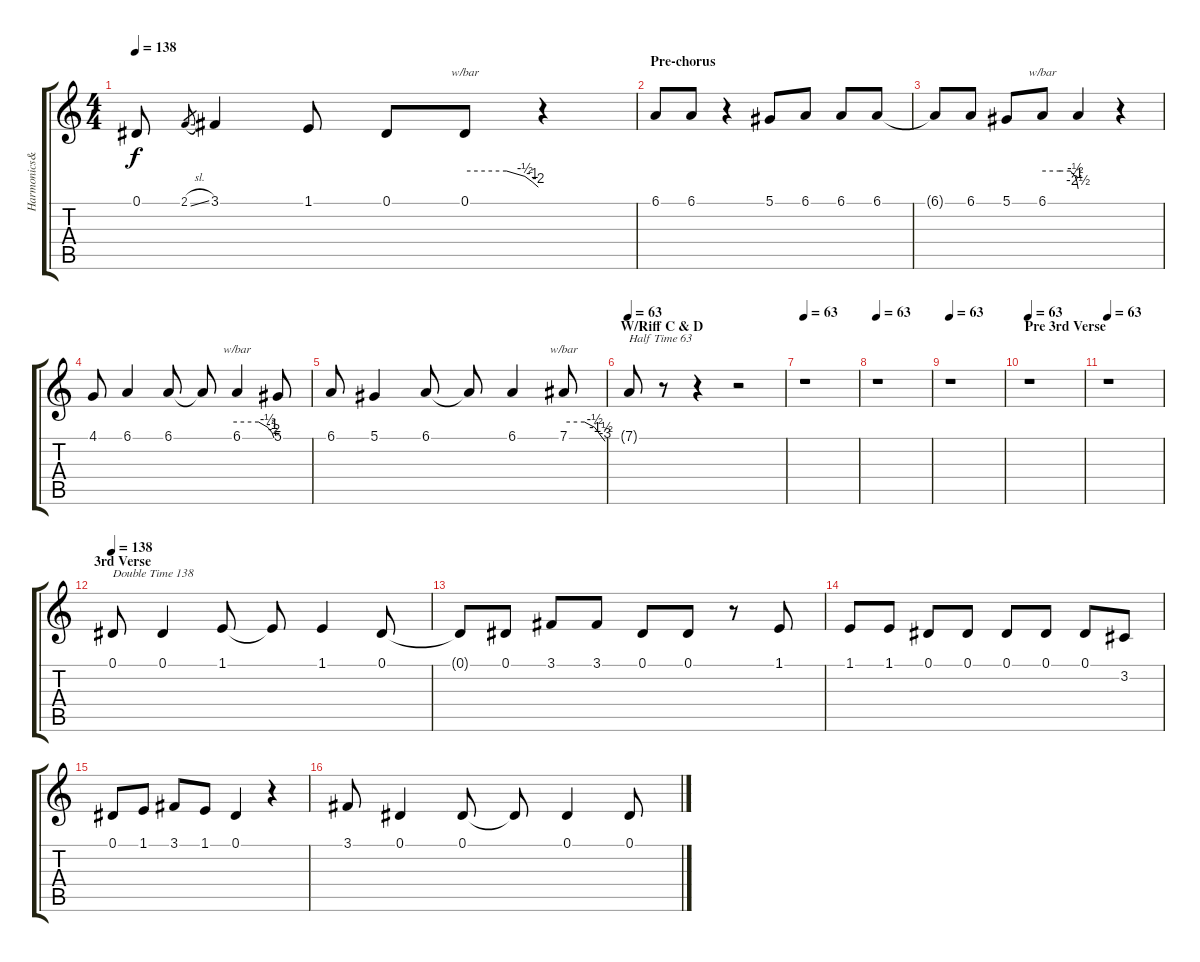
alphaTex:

\track ("Harmonics&Voice" "Harmonics&") {instrument lead6voice}
\staff {score tabs}
\tuning (Eb4 Bb3 Gb3 Db3 Ab2 Eb2) {hide}
\ts (4 4)
\tempo 138
\clef g2
\ks c
0.1.8{dy f} 2.1{sl}.8{gr} 3.1.4 1.1.8 0.1.8 0.1.8{tbe (custom default 0 0 34 0 49 -2 55 -4 60 -8)} r.4 |
\section ("" "Pre-chorus")
6.1.8 6.1.8 r.4 5.1.8 6.1.8 6.1.8 6.1.8 |
6.1{t}.8 6.1.8 5.1.8 6.1.8{tbe (custom default 0 0 30 0 47 0 55 -2 58 -4 60 -10)} 6.1{t}.4 r.4 |
4.1.8 6.1.4 6.1.8 6.1{t}.8 6.1.4{tbe (custom default 0 0 35 0 50 -2 57 -4 60 -8)} 5.1.8 |
6.1.8 5.1.4 6.1.8 6.1{t}.8 6.1.4 7.1.8{tbe (custom default 0 0 30 0 45 -2 54 -6 60 -12)} |
\section ("" "W/Riff C & D")
\tempo 63
7.1{t}.8{txt "Half Time 63"} r.8 r.4 r.2 |
\tempo 63
r.1 |
\tempo 63
r.1 |
\tempo 63
r.1 |
\section ("" "Pre 3rd Verse")
\tempo 63
r.1 |
\tempo 63
r.1 |
\section ("" "3rd Verse")
\tempo 138
0.1.8{txt "Double Time 138"} 0.1.4 1.1.8 1.1{t}.8 1.1.4 0.1.8 |
0.1{t}.8 0.1.8 3.1.8 3.1.8 0.1.8 0.1.8 r.8 1.1.8 |
1.1.8 1.1.8 0.1.8 0.1.8 0.1.8 0.1.8 0.1.8 3.2.8 |
0.1.8 1.1.8 3.1.8 1.1.8 0.1.4 r.4 |
3.1.8 0.1.4 0.1.8 0.1{t}.8 0.1.4 0.1.8
